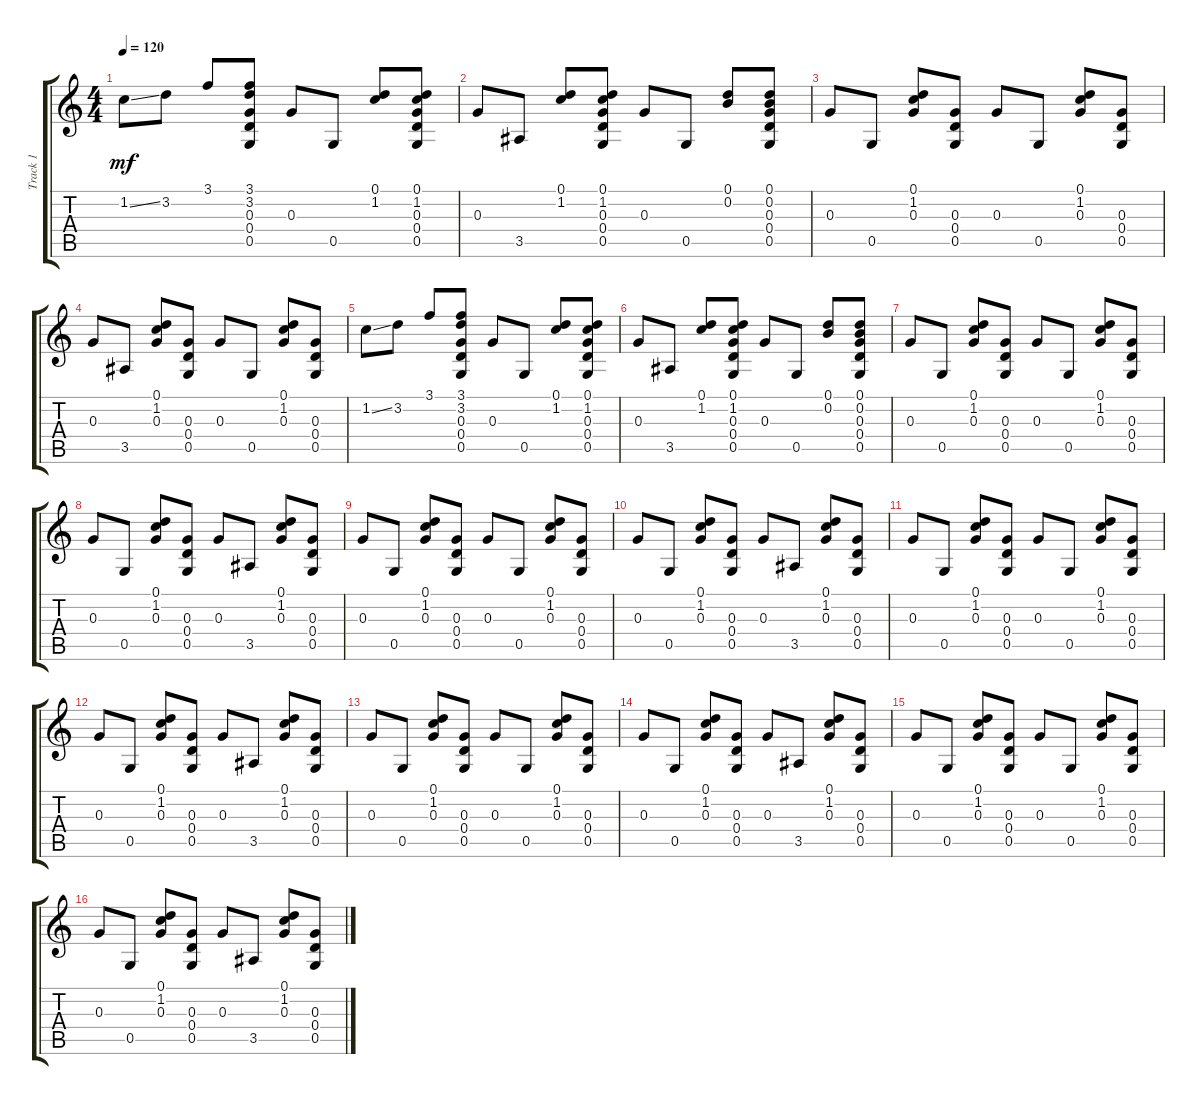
\track ("Track 1" "Track 1") {instrument acousticguitarsteel}
\staff {score tabs}
\tuning (D4 B3 G3 D3 G2 D2) {hide}
\ts (4 4)
\tempo 120
\clef g2
\ks c
1.2{ss}.8{dy mf instrument acousticguitarsteel} 3.2.8 3.1.8 (3.1 3.2 0.3 0.4 0.5).8 0.3.8 0.5.8 (0.1 1.2).8 (0.1 1.2 0.3 0.4 0.5).8 |
0.3.8 3.5.8 (0.1 1.2).8 (0.1 1.2 0.3 0.4 0.5).8 0.3.8 0.5.8 (0.1 0.2).8 (0.1 0.2 0.3 0.4 0.5).8 |
0.3.8 0.5.8 (0.1 1.2 0.3).8 (0.3 0.4 0.5).8 0.3.8 0.5.8 (0.1 1.2 0.3).8 (0.3 0.4 0.5).8 |
0.3.8 3.5.8 (0.1 1.2 0.3).8 (0.3 0.4 0.5).8 0.3.8 0.5.8 (0.1 1.2 0.3).8 (0.3 0.4 0.5).8 |
1.2{ss}.8 3.2.8 3.1.8 (3.1 3.2 0.3 0.4 0.5).8 0.3.8 0.5.8 (0.1 1.2).8 (0.1 1.2 0.3 0.4 0.5).8 |
0.3.8 3.5.8 (0.1 1.2).8 (0.1 1.2 0.3 0.4 0.5).8 0.3.8 0.5.8 (0.1 0.2).8 (0.1 0.2 0.3 0.4 0.5).8 |
0.3.8 0.5.8 (0.1 1.2 0.3).8 (0.3 0.4 0.5).8 0.3.8 0.5.8 (0.1 1.2 0.3).8 (0.3 0.4 0.5).8 |
0.3.8 0.5.8 (0.1 1.2 0.3).8 (0.3 0.4 0.5).8 0.3.8 3.5.8 (0.1 1.2 0.3).8 (0.3 0.4 0.5).8 |
0.3.8 0.5.8 (0.1 1.2 0.3).8 (0.3 0.4 0.5).8 0.3.8 0.5.8 (0.1 1.2 0.3).8 (0.3 0.4 0.5).8 |
0.3.8 0.5.8 (0.1 1.2 0.3).8 (0.3 0.4 0.5).8 0.3.8 3.5.8 (0.1 1.2 0.3).8 (0.3 0.4 0.5).8 |
0.3.8 0.5.8 (0.1 1.2 0.3).8 (0.3 0.4 0.5).8 0.3.8 0.5.8 (0.1 1.2 0.3).8 (0.3 0.4 0.5).8 |
0.3.8 0.5.8 (0.1 1.2 0.3).8 (0.3 0.4 0.5).8 0.3.8 3.5.8 (0.1 1.2 0.3).8 (0.3 0.4 0.5).8 |
0.3.8 0.5.8 (0.1 1.2 0.3).8 (0.3 0.4 0.5).8 0.3.8 0.5.8 (0.1 1.2 0.3).8 (0.3 0.4 0.5).8 |
0.3.8 0.5.8 (0.1 1.2 0.3).8 (0.3 0.4 0.5).8 0.3.8 3.5.8 (0.1 1.2 0.3).8 (0.3 0.4 0.5).8 |
0.3.8 0.5.8 (0.1 1.2 0.3).8 (0.3 0.4 0.5).8 0.3.8 0.5.8 (0.1 1.2 0.3).8 (0.3 0.4 0.5).8 |
0.3.8 0.5.8 (0.1 1.2 0.3).8 (0.3 0.4 0.5).8 0.3.8 3.5.8 (0.1 1.2 0.3).8 (0.3 0.4 0.5).8
